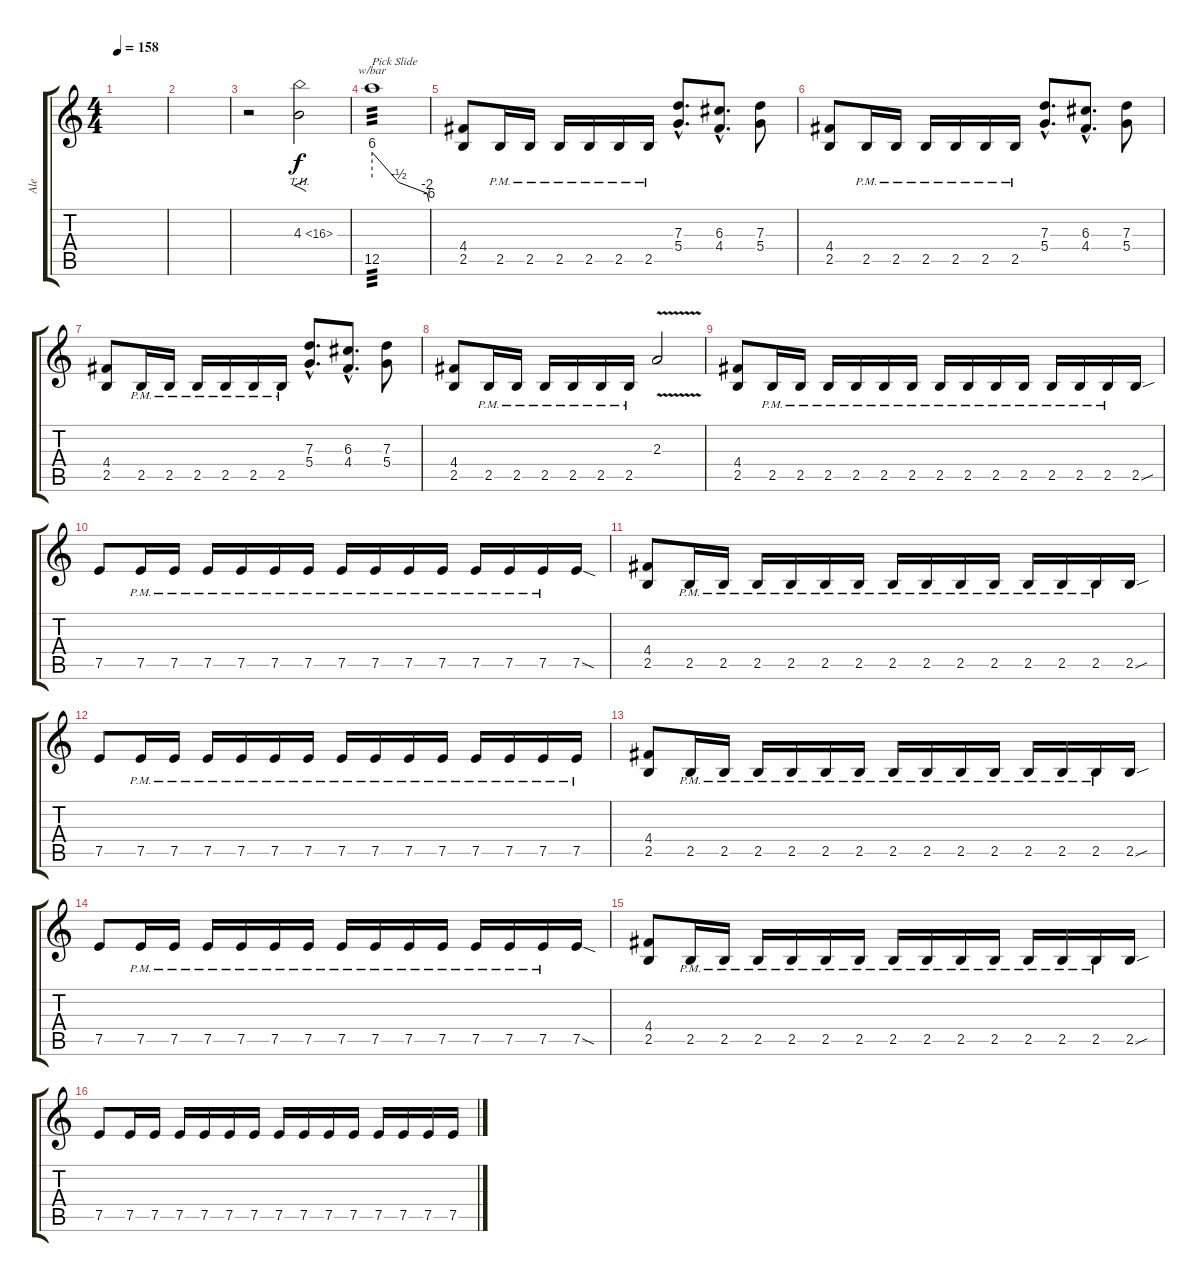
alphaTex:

\track ("Ale" "Ale") {instrument distortionguitar}
\staff {score tabs}
\tuning (E4 B3 G3 D3 A2 E2) {hide}
\ts (4 4)
\tempo 158
\clef g2
\ks c
|
|
r.2 4.3{th 12}.2{f} |
12.5.1{tbe (custom default 0 24 28 -2 58 -8 60 -24) txt "Pick Slide" tp 3} |
(4.4 2.5).8 2.5{pm}.16 2.5{pm}.16 2.5{pm}.16 2.5{pm}.16 2.5{pm}.16 2.5{pm}.16 (7.3{hac} 5.4{hac}).8{d} (6.3{hac} 4.4{hac}).8{d} (7.3 5.4).8 |
(4.4 2.5).8 2.5{pm}.16 2.5{pm}.16 2.5{pm}.16 2.5{pm}.16 2.5{pm}.16 2.5{pm}.16 (7.3{hac} 5.4{hac}).8{d} (6.3{hac} 4.4{hac}).8{d} (7.3 5.4).8 |
(4.4 2.5).8 2.5{pm}.16 2.5{pm}.16 2.5{pm}.16 2.5{pm}.16 2.5{pm}.16 2.5{pm}.16 (7.3{hac} 5.4{hac}).8{d} (6.3{hac} 4.4{hac}).8{d} (7.3 5.4).8 |
(4.4 2.5).8 2.5{pm}.16 2.5{pm}.16 2.5{pm}.16 2.5{pm}.16 2.5{pm}.16 2.5{pm}.16 2.3{v}.2 |
(4.4 2.5).8 2.5{pm}.16 2.5{pm}.16 2.5{pm}.16 2.5{pm}.16 2.5{pm}.16 2.5{pm}.16 2.5{pm}.16 2.5{pm}.16 2.5{pm}.16 2.5{pm}.16 2.5{pm}.16 2.5{pm}.16 2.5{pm}.16 2.5{sou}.16 |
7.5.8 7.5{pm}.16 7.5{pm}.16 7.5{pm}.16 7.5{pm}.16 7.5{pm}.16 7.5{pm}.16 7.5{pm}.16 7.5{pm}.16 7.5{pm}.16 7.5{pm}.16 7.5{pm}.16 7.5{pm}.16 7.5{pm}.16 7.5{sod}.16 |
(4.4 2.5).8 2.5{pm}.16 2.5{pm}.16 2.5{pm}.16 2.5{pm}.16 2.5{pm}.16 2.5{pm}.16 2.5{pm}.16 2.5{pm}.16 2.5{pm}.16 2.5{pm}.16 2.5{pm}.16 2.5{pm}.16 2.5{pm}.16 2.5{sou}.16 |
7.5.8 7.5{pm}.16 7.5{pm}.16 7.5{pm}.16 7.5{pm}.16 7.5{pm}.16 7.5{pm}.16 7.5{pm}.16 7.5{pm}.16 7.5{pm}.16 7.5{pm}.16 7.5{pm}.16 7.5{pm}.16 7.5{pm}.16 7.5{pm}.16 |
(4.4 2.5).8 2.5{pm}.16 2.5{pm}.16 2.5{pm}.16 2.5{pm}.16 2.5{pm}.16 2.5{pm}.16 2.5{pm}.16 2.5{pm}.16 2.5{pm}.16 2.5{pm}.16 2.5{pm}.16 2.5{pm}.16 2.5{pm}.16 2.5{sou}.16 |
7.5.8 7.5{pm}.16 7.5{pm}.16 7.5{pm}.16 7.5{pm}.16 7.5{pm}.16 7.5{pm}.16 7.5{pm}.16 7.5{pm}.16 7.5{pm}.16 7.5{pm}.16 7.5{pm}.16 7.5{pm}.16 7.5{pm}.16 7.5{sod}.16 |
(4.4 2.5).8 2.5{pm}.16 2.5{pm}.16 2.5{pm}.16 2.5{pm}.16 2.5{pm}.16 2.5{pm}.16 2.5{pm}.16 2.5{pm}.16 2.5{pm}.16 2.5{pm}.16 2.5{pm}.16 2.5{pm}.16 2.5{pm}.16 2.5{sou}.16 |
7.5.8 7.5.16 7.5.16 7.5.16 7.5.16 7.5.16 7.5.16 7.5.16 7.5.16 7.5.16 7.5.16 7.5.16 7.5.16 7.5.16 7.5.16
